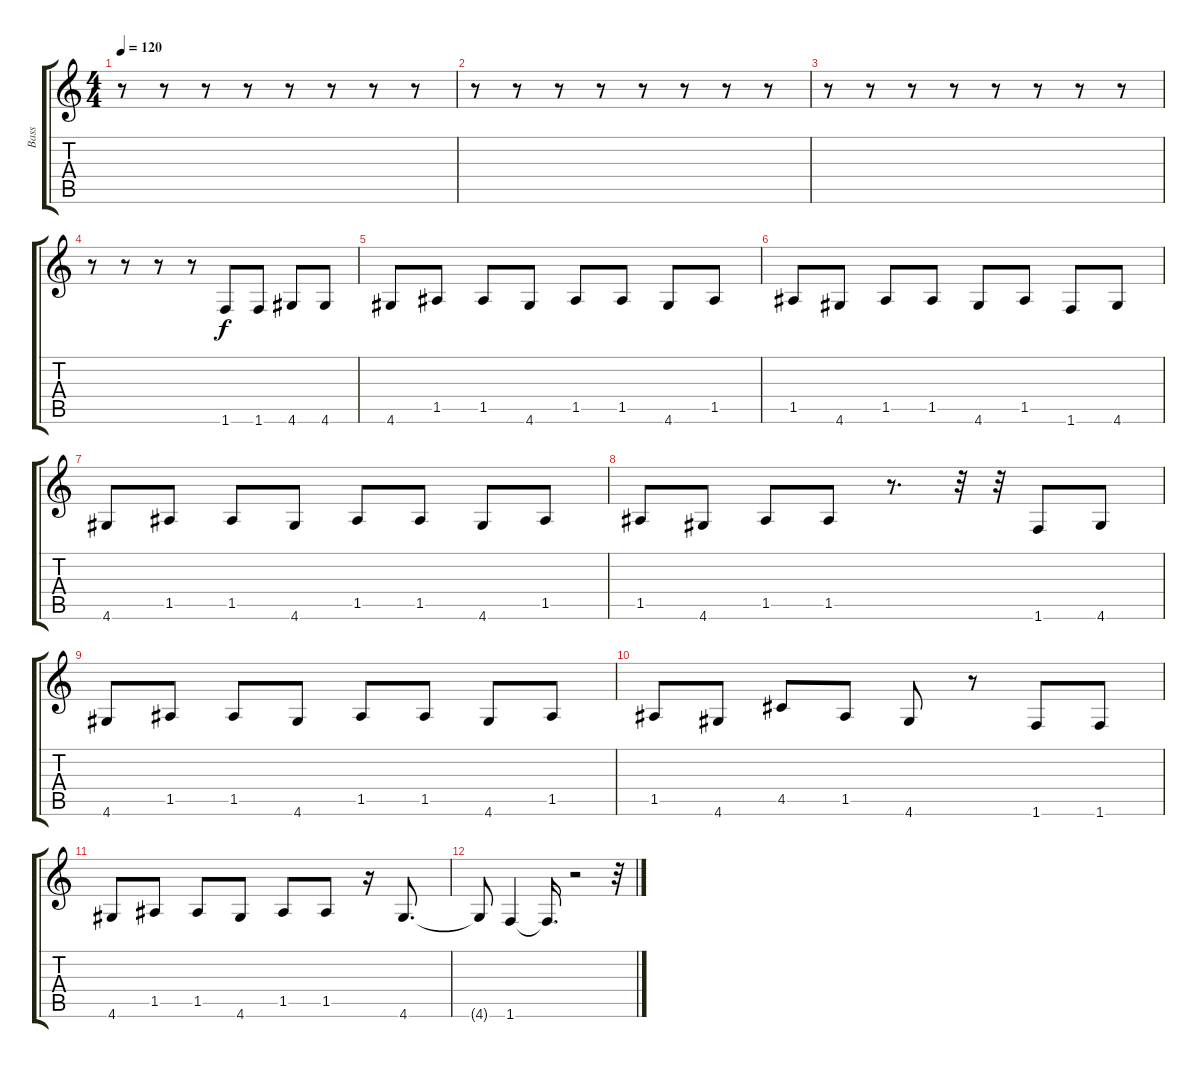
\track ("Bass" "Bass") {instrument electricbasspick}
\staff {score tabs}
\tuning (E4 B3 G3 D3 A2 E2) {hide}
\ts (4 4)
\tempo 120
\clef g2
\ks c
r.8{dy f} r.8 r.8 r.8 r.8 r.8 r.8 r.8 |
r.8 r.8 r.8 r.8 r.8 r.8 r.8 r.8 |
r.8 r.8 r.8 r.8 r.8 r.8 r.8 r.8 |
r.8 r.8 r.8 r.8 1.6.8 1.6.8 4.6.8 4.6.8 |
4.6.8 1.5.8 1.5.8 4.6.8 1.5.8 1.5.8 4.6.8 1.5.8 |
1.5.8 4.6.8 1.5.8 1.5.8 4.6.8 1.5.8 1.6.8 4.6.8 |
4.6.8 1.5.8 1.5.8 4.6.8 1.5.8 1.5.8 4.6.8 1.5.8 |
1.5.8 4.6.8 1.5.8 1.5.8 r.8{d} r.32 r.32 1.6.8 4.6.8 |
4.6.8 1.5.8 1.5.8 4.6.8 1.5.8 1.5.8 4.6.8 1.5.8 |
1.5.8 4.6.8 4.5.8 1.5.8 4.6.8 r.8 1.6.8 1.6.8 |
4.6.8 1.5.8 1.5.8 4.6.8 1.5.8 1.5.8 r.16 4.6.8{d} |
4.6{t}.8 1.6.4 1.6{t}.16{d} r.2 r.32
